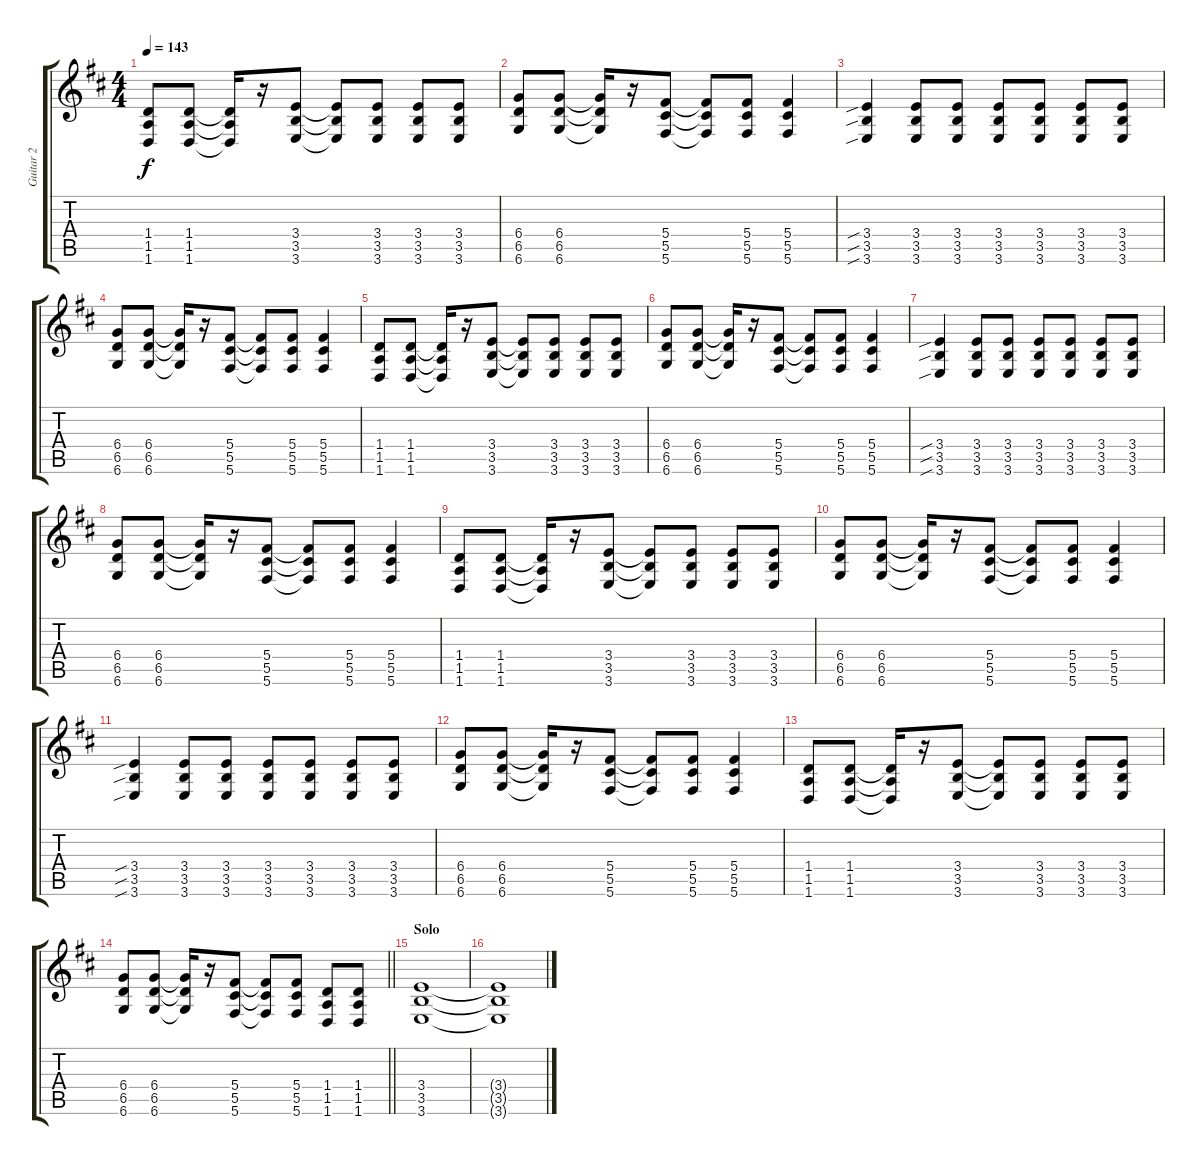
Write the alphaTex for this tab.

\track ("Guitar 2" "Guitar 2") {instrument overdrivenguitar}
\staff {score tabs}
\tuning (Eb4 Bb3 Gb3 Db3 Ab2 Db2) {hide}
\ts (4 4)
\tempo 143
\clef g2
\ks d
(1.4 1.5 1.6).8{dy f} (1.4 1.5 1.6).8 (1.4{t} 1.5{t} 1.6{t}).16 r.16 (3.4 3.5 3.6).8 (3.4{t} 3.5{t} 3.6{t}).8 (3.4 3.5 3.6).8 (3.4 3.5 3.6).8 (3.4 3.5 3.6).8 |
(6.4 6.5 6.6).8{instrument overdrivenguitar} (6.4 6.5 6.6).8 (6.4{t} 6.5{t} 6.6{t}).16 r.16 (5.4 5.5 5.6).8 (5.4{t} 5.5{t} 5.6{t}).8 (5.4 5.5 5.6).8 (5.4 5.5 5.6).4 |
(3.4{sib} 3.5{sib} 3.6{sib}).4 (3.4 3.5 3.6).8 (3.4 3.5 3.6).8 (3.4 3.5 3.6).8 (3.4 3.5 3.6).8 (3.4 3.5 3.6).8 (3.4 3.5 3.6).8 |
(6.4 6.5 6.6).8{volume 12 instrument overdrivenguitar} (6.4 6.5 6.6).8 (6.4{t} 6.5{t} 6.6{t}).16 r.16 (5.4 5.5 5.6).8 (5.4{t} 5.5{t} 5.6{t}).8 (5.4 5.5 5.6).8 (5.4 5.5 5.6).4 |
(1.4 1.5 1.6).8 (1.4 1.5 1.6).8 (1.4{t} 1.5{t} 1.6{t}).16 r.16 (3.4 3.5 3.6).8 (3.4{t} 3.5{t} 3.6{t}).8 (3.4 3.5 3.6).8 (3.4 3.5 3.6).8 (3.4 3.5 3.6).8 |
(6.4 6.5 6.6).8{instrument overdrivenguitar} (6.4 6.5 6.6).8 (6.4{t} 6.5{t} 6.6{t}).16 r.16 (5.4 5.5 5.6).8 (5.4{t} 5.5{t} 5.6{t}).8 (5.4 5.5 5.6).8 (5.4 5.5 5.6).4 |
(3.4{sib} 3.5{sib} 3.6{sib}).4 (3.4 3.5 3.6).8 (3.4 3.5 3.6).8 (3.4 3.5 3.6).8 (3.4 3.5 3.6).8 (3.4 3.5 3.6).8 (3.4 3.5 3.6).8 |
(6.4 6.5 6.6).8{volume 12 instrument overdrivenguitar} (6.4 6.5 6.6).8 (6.4{t} 6.5{t} 6.6{t}).16 r.16 (5.4 5.5 5.6).8 (5.4{t} 5.5{t} 5.6{t}).8 (5.4 5.5 5.6).8 (5.4 5.5 5.6).4 |
(1.4 1.5 1.6).8 (1.4 1.5 1.6).8 (1.4{t} 1.5{t} 1.6{t}).16 r.16 (3.4 3.5 3.6).8 (3.4{t} 3.5{t} 3.6{t}).8 (3.4 3.5 3.6).8 (3.4 3.5 3.6).8 (3.4 3.5 3.6).8 |
(6.4 6.5 6.6).8{instrument overdrivenguitar} (6.4 6.5 6.6).8 (6.4{t} 6.5{t} 6.6{t}).16 r.16 (5.4 5.5 5.6).8 (5.4{t} 5.5{t} 5.6{t}).8 (5.4 5.5 5.6).8 (5.4 5.5 5.6).4 |
(3.4{sib} 3.5{sib} 3.6{sib}).4 (3.4 3.5 3.6).8 (3.4 3.5 3.6).8 (3.4 3.5 3.6).8 (3.4 3.5 3.6).8 (3.4 3.5 3.6).8 (3.4 3.5 3.6).8 |
(6.4 6.5 6.6).8{volume 12 instrument overdrivenguitar} (6.4 6.5 6.6).8 (6.4{t} 6.5{t} 6.6{t}).16 r.16 (5.4 5.5 5.6).8 (5.4{t} 5.5{t} 5.6{t}).8 (5.4 5.5 5.6).8 (5.4 5.5 5.6).4 |
(1.4 1.5 1.6).8 (1.4 1.5 1.6).8 (1.4{t} 1.5{t} 1.6{t}).16 r.16 (3.4 3.5 3.6).8 (3.4{t} 3.5{t} 3.6{t}).8 (3.4 3.5 3.6).8 (3.4 3.5 3.6).8 (3.4 3.5 3.6).8 |
\barLineRight lightlight
(6.4 6.5 6.6).8{instrument overdrivenguitar} (6.4 6.5 6.6).8 (6.4{t} 6.5{t} 6.6{t}).16 r.16 (5.4 5.5 5.6).8 (5.4{t} 5.5{t} 5.6{t}).8 (5.4 5.5 5.6).8 (1.4 1.5 1.6).8 (1.4 1.5 1.6).8 |
\section ("" "Solo")
(3.4 3.5 3.6).1 |
(3.4{t} 3.5{t} 3.6{t}).1
